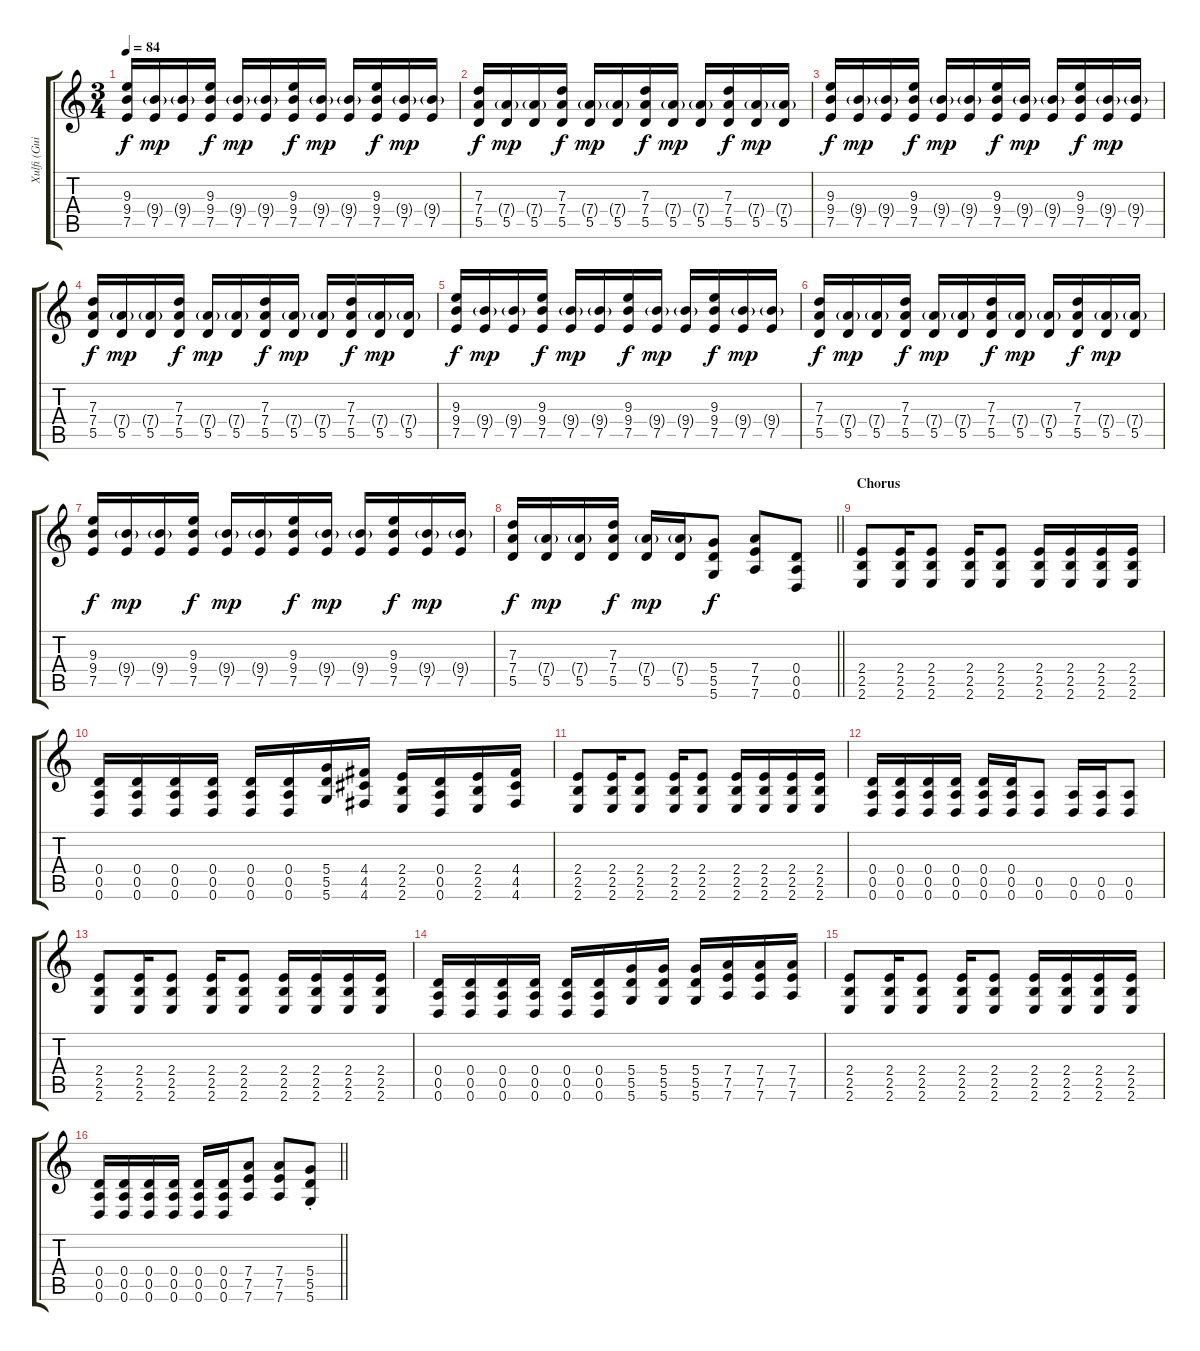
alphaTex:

\track ("Xulfi (Guitar 1)" "Xulfi (Gui") {instrument distortionguitar}
\staff {score tabs}
\tuning (E4 B3 G3 D3 A2 D2) {hide}
\ts (3 4)
\tempo 84
\clef g2
\ks c
(9.3 9.4 7.5).16{dy f} (9.4{g} 7.5).16{dy mp} (9.4{g} 7.5).16 (9.3 9.4 7.5).16{dy f} (9.4{g} 7.5).16{dy mp} (9.4{g} 7.5).16 (9.3 9.4 7.5).16{dy f} (9.4{g} 7.5).16{dy mp} (9.4{g} 7.5).16 (9.3 9.4 7.5).16{dy f} (9.4{g} 7.5).16{dy mp} (9.4{g} 7.5).16 |
(7.3 7.4 5.5).16{dy f} (7.4{g} 5.5).16{dy mp} (7.4{g} 5.5).16 (7.3 7.4 5.5).16{dy f} (7.4{g} 5.5).16{dy mp} (7.4{g} 5.5).16 (7.3 7.4 5.5).16{dy f} (7.4{g} 5.5).16{dy mp} (7.4{g} 5.5).16 (7.3 7.4 5.5).16{dy f} (7.4{g} 5.5).16{dy mp} (7.4{g} 5.5).16 |
(9.3 9.4 7.5).16{dy f} (9.4{g} 7.5).16{dy mp} (9.4{g} 7.5).16 (9.3 9.4 7.5).16{dy f} (9.4{g} 7.5).16{dy mp} (9.4{g} 7.5).16 (9.3 9.4 7.5).16{dy f} (9.4{g} 7.5).16{dy mp} (9.4{g} 7.5).16 (9.3 9.4 7.5).16{dy f} (9.4{g} 7.5).16{dy mp} (9.4{g} 7.5).16 |
(7.3 7.4 5.5).16{dy f} (7.4{g} 5.5).16{dy mp} (7.4{g} 5.5).16 (7.3 7.4 5.5).16{dy f} (7.4{g} 5.5).16{dy mp} (7.4{g} 5.5).16 (7.3 7.4 5.5).16{dy f} (7.4{g} 5.5).16{dy mp} (7.4{g} 5.5).16 (7.3 7.4 5.5).16{dy f} (7.4{g} 5.5).16{dy mp} (7.4{g} 5.5).16 |
(9.3 9.4 7.5).16{dy f} (9.4{g} 7.5).16{dy mp} (9.4{g} 7.5).16 (9.3 9.4 7.5).16{dy f} (9.4{g} 7.5).16{dy mp} (9.4{g} 7.5).16 (9.3 9.4 7.5).16{dy f} (9.4{g} 7.5).16{dy mp} (9.4{g} 7.5).16 (9.3 9.4 7.5).16{dy f} (9.4{g} 7.5).16{dy mp} (9.4{g} 7.5).16 |
(7.3 7.4 5.5).16{dy f} (7.4{g} 5.5).16{dy mp} (7.4{g} 5.5).16 (7.3 7.4 5.5).16{dy f} (7.4{g} 5.5).16{dy mp} (7.4{g} 5.5).16 (7.3 7.4 5.5).16{dy f} (7.4{g} 5.5).16{dy mp} (7.4{g} 5.5).16 (7.3 7.4 5.5).16{dy f} (7.4{g} 5.5).16{dy mp} (7.4{g} 5.5).16 |
(9.3 9.4 7.5).16{dy f} (9.4{g} 7.5).16{dy mp} (9.4{g} 7.5).16 (9.3 9.4 7.5).16{dy f} (9.4{g} 7.5).16{dy mp} (9.4{g} 7.5).16 (9.3 9.4 7.5).16{dy f} (9.4{g} 7.5).16{dy mp} (9.4{g} 7.5).16 (9.3 9.4 7.5).16{dy f} (9.4{g} 7.5).16{dy mp} (9.4{g} 7.5).16 |
\barLineRight lightlight
(7.3 7.4 5.5).16{dy f} (7.4{g} 5.5).16{dy mp} (7.4{g} 5.5).16 (7.3 7.4 5.5).16{dy f} (7.4{g} 5.5).16{dy mp} (7.4{g} 5.5).16 (5.4 5.5 5.6).8{dy f} (7.4 7.5 7.6).8 (0.4 0.5 0.6).8 |
\section ("" "Chorus")
(2.4 2.5 2.6).8 (2.4 2.5 2.6).16 (2.4 2.5 2.6).8 (2.4 2.5 2.6).16 (2.4 2.5 2.6).8 (2.4 2.5 2.6).16 (2.4 2.5 2.6).16 (2.4 2.5 2.6).16 (2.4 2.5 2.6).16 |
(0.4 0.5 0.6).16 (0.4 0.5 0.6).16 (0.4 0.5 0.6).16 (0.4 0.5 0.6).16 (0.4 0.5 0.6).16 (0.4 0.5 0.6).16 (5.4 5.5 5.6).16 (4.4 4.5 4.6).16 (2.4 2.5 2.6).16 (0.4 0.5 0.6).16 (2.4 2.5 2.6).16 (4.4 4.5 4.6).16 |
(2.4 2.5 2.6).8 (2.4 2.5 2.6).16 (2.4 2.5 2.6).8 (2.4 2.5 2.6).16 (2.4 2.5 2.6).8 (2.4 2.5 2.6).16 (2.4 2.5 2.6).16 (2.4 2.5 2.6).16 (2.4 2.5 2.6).16 |
(0.4 0.5 0.6).16 (0.4 0.5 0.6).16 (0.4 0.5 0.6).16 (0.4 0.5 0.6).16 (0.4 0.5 0.6).16 (0.4 0.5 0.6).16 (0.5 0.6).8 (0.5 0.6).16 (0.5 0.6).16 (0.5 0.6).8 |
(2.4 2.5 2.6).8 (2.4 2.5 2.6).16 (2.4 2.5 2.6).8 (2.4 2.5 2.6).16 (2.4 2.5 2.6).8 (2.4 2.5 2.6).16 (2.4 2.5 2.6).16 (2.4 2.5 2.6).16 (2.4 2.5 2.6).16 |
(0.4 0.5 0.6).16 (0.4 0.5 0.6).16 (0.4 0.5 0.6).16 (0.4 0.5 0.6).16 (0.4 0.5 0.6).16 (0.4 0.5 0.6).16 (5.4 5.5 5.6).16 (5.4 5.5 5.6).16 (5.4 5.5 5.6).16 (7.4 7.5 7.6).16 (7.4 7.5 7.6).16 (7.4 7.5 7.6).16 |
(2.4 2.5 2.6).8 (2.4 2.5 2.6).16 (2.4 2.5 2.6).8 (2.4 2.5 2.6).16 (2.4 2.5 2.6).8 (2.4 2.5 2.6).16 (2.4 2.5 2.6).16 (2.4 2.5 2.6).16 (2.4 2.5 2.6).16 |
\barLineRight lightlight
(0.4 0.5 0.6).16 (0.4 0.5 0.6).16 (0.4 0.5 0.6).16 (0.4 0.5 0.6).16 (0.4 0.5 0.6).16 (0.4 0.5 0.6).16 (7.4 7.5 7.6).8 (7.4 7.5 7.6).8 (5.4{st} 5.5{st} 5.6{st}).8
